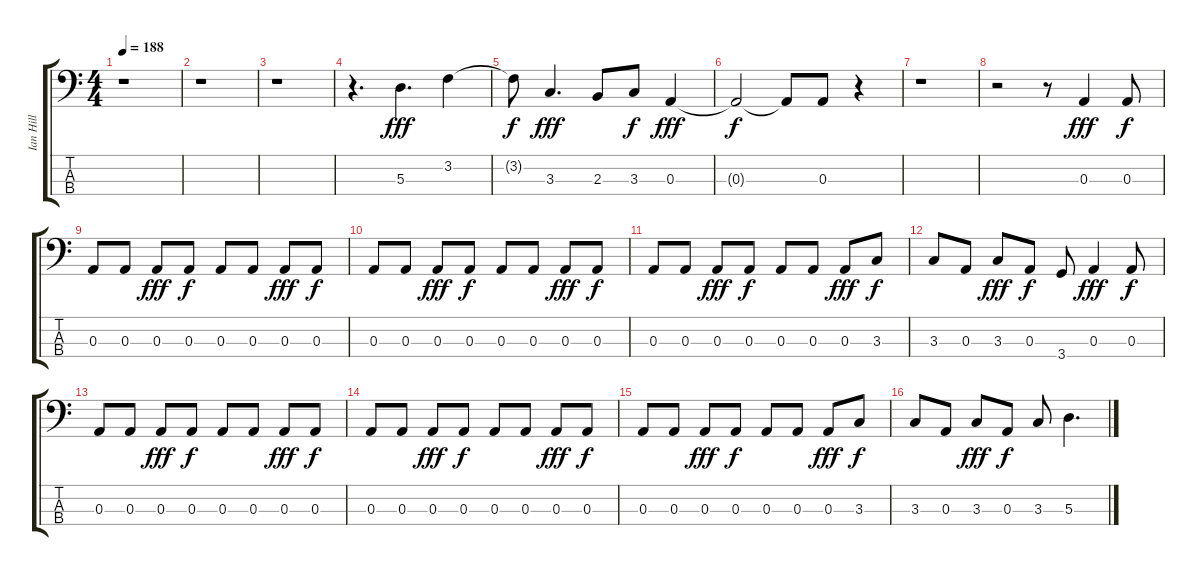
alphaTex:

\track ("Ian Hill" "Ian Hill") {instrument electricbasspick}
\staff {score tabs}
\tuning (G2 D2 A1 E1) {hide}
\ts (4 4)
\tempo 188
\clef f4
\ks c
r.1{dy fff} |
r.1 |
r.1 |
r.4{d} 5.3.4{d} 3.2.4 |
3.2{t}.8{dy f} 3.3.4{d dy fff} 2.3.8 3.3.8{dy f} 0.3.4{dy fff} |
0.3{t}.2{dy f} 0.3{t}.8 0.3.8 r.4 |
r.1 |
r.2 r.8 0.3.4{dy fff} 0.3.8{dy f} |
0.3.8 0.3.8 0.3.8{dy fff} 0.3.8{dy f} 0.3.8 0.3.8 0.3.8{dy fff} 0.3.8{dy f} |
0.3.8 0.3.8 0.3.8{dy fff} 0.3.8{dy f} 0.3.8 0.3.8 0.3.8{dy fff} 0.3.8{dy f} |
0.3.8 0.3.8 0.3.8{dy fff} 0.3.8{dy f} 0.3.8 0.3.8 0.3.8{dy fff} 3.3.8{dy f} |
3.3.8 0.3.8 3.3.8{dy fff} 0.3.8{dy f} 3.4.8 0.3.4{dy fff} 0.3.8{dy f} |
0.3.8 0.3.8 0.3.8{dy fff} 0.3.8{dy f} 0.3.8 0.3.8 0.3.8{dy fff} 0.3.8{dy f} |
0.3.8 0.3.8 0.3.8{dy fff} 0.3.8{dy f} 0.3.8 0.3.8 0.3.8{dy fff} 0.3.8{dy f} |
0.3.8 0.3.8 0.3.8{dy fff} 0.3.8{dy f} 0.3.8 0.3.8 0.3.8{dy fff} 3.3.8{dy f} |
3.3.8 0.3.8 3.3.8{dy fff} 0.3.8{dy f} 3.3.8 5.3.4{d}
